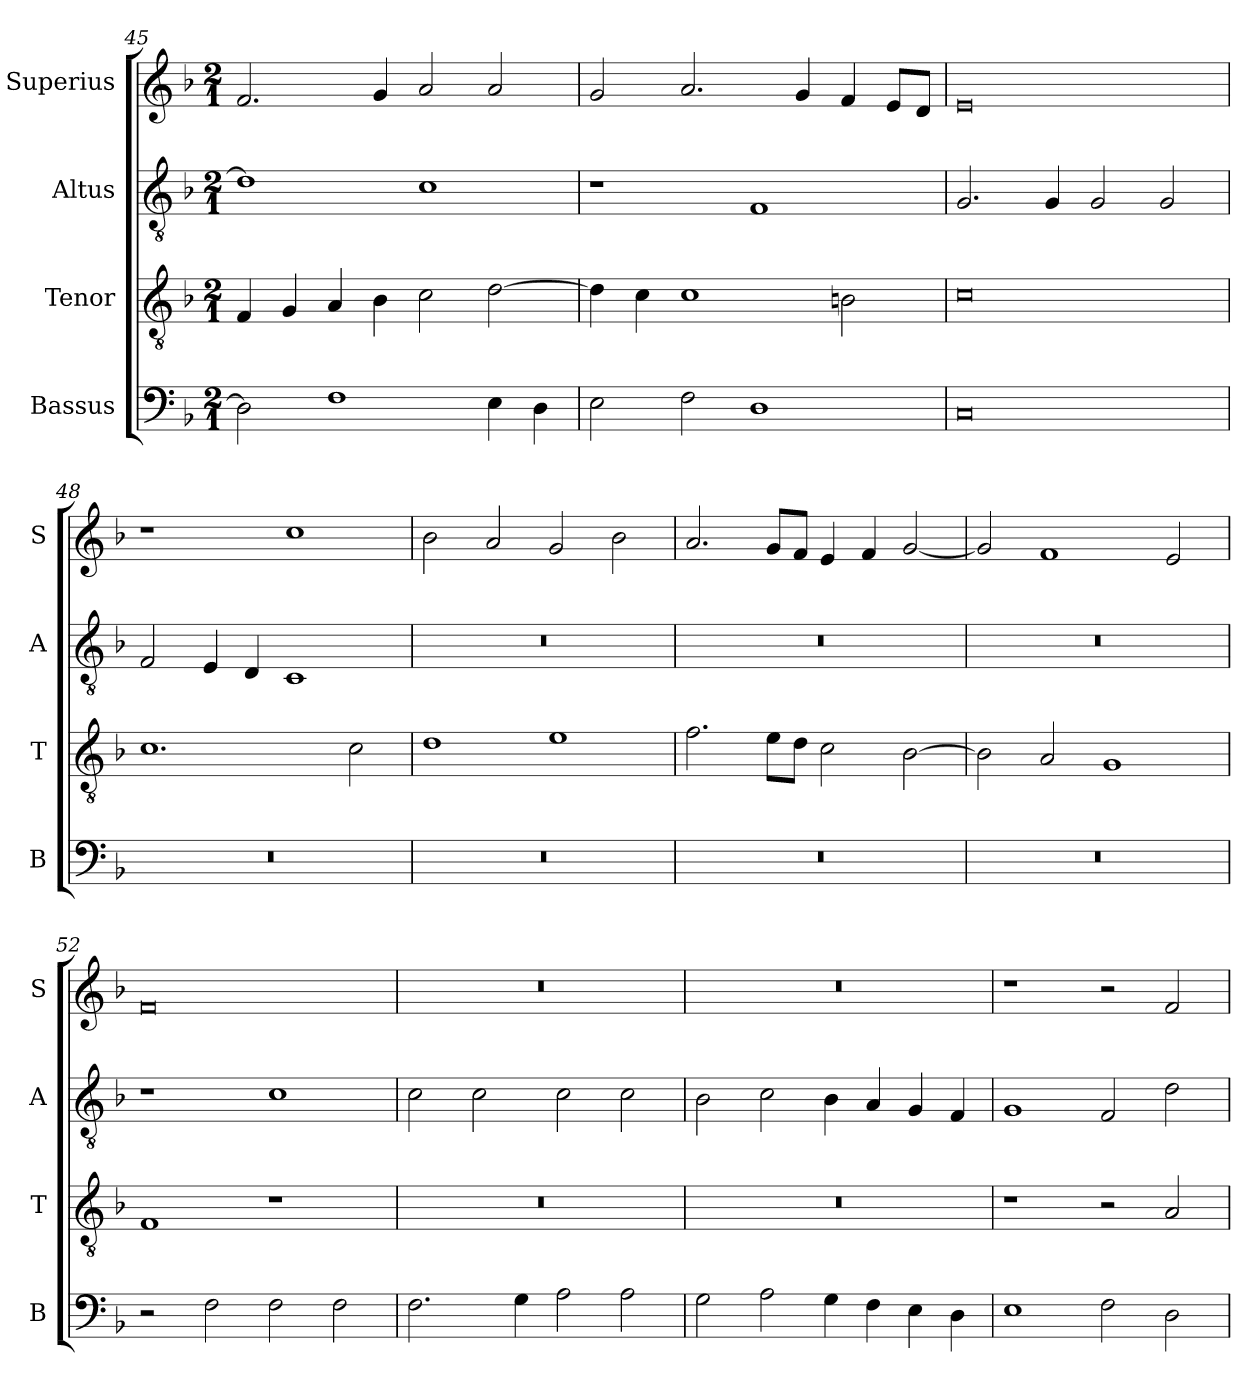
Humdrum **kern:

**kern	**kern	**kern	**kern
*part4	*part3	*part2	*part1
*staff4	*staff3	*staff2	*staff1
*I"Bassus	*I"Tenor	*I"Altus	*I"Superius
*I'B	*I'T	*I'A	*I'S
*clefF4	*clefGv2	*clefGv2	*clefG2
*k[b-]	*k[b-]	*k[b-]	*k[b-]
*M2/1	*M2/1	*M2/1	*M2/1
=45	=45	=45	=45
2D\]	4F/	1d]	2.f/
.	4G/	.	.
1F	4A/	.	.
.	4B-\	.	4g/
.	2c\	1c	2a/
4E\	[2d\	.	2a/
4D\	.	.	.
=46	=46	=46	=46
2E\	4d\]	1r	2g/
.	4c\	.	.
2F\	1c	.	2.a/
1D	.	1F	.
.	.	.	4g/
.	2Bn\	.	4f/
.	.	.	8e/L
.	.	.	8d/J
=47	=47	=47	=47
0C	0c	2.G/	0e
.	.	4G/	.
.	.	2G/	.
.	.	2G/	.
=48	=48	=48	=48
0r	1.c	2F/	1r
.	.	4E/	.
.	.	4D/	.
.	.	1C	1cc
.	2c\	.	.
=49	=49	=49	=49
0r	1d	0r	2b-\
.	.	.	2a/
.	1e	.	2g/
.	.	.	2b-\
=50	=50	=50	=50
0r	2.f\	0r	2.a/
.	8e\L	.	8g/L
.	8d\J	.	8f/J
.	2c\	.	4e/
.	.	.	4f/
.	[2B-\	.	[2g/
=51	=51	=51	=51
0r	2B-\]	0r	2g/]
.	2A/	.	1f
.	1G	.	.
.	.	.	2e/
=52	=52	=52	=52
2r	1F	1r	0f
2F\	.	.	.
2F\	1r	1c	.
2F\	.	.	.
=53	=53	=53	=53
2.F\	0r	2c\	0r
.	.	2c\	.
4G\	.	.	.
2A\	.	2c\	.
2A\	.	2c\	.
=54	=54	=54	=54
2G\	0r	2B-\	0r
2A\	.	2c\	.
4G\	.	4B-\	.
4F\	.	4A/	.
4E\	.	4G/	.
4D\	.	4F/	.
=55	=55	=55	=55
1E	1r	1G	1r
2F\	2r	2F/	2r
2D\	2A/	2d\	2f/
=	=	=	=
*-	*-	*-	*-
